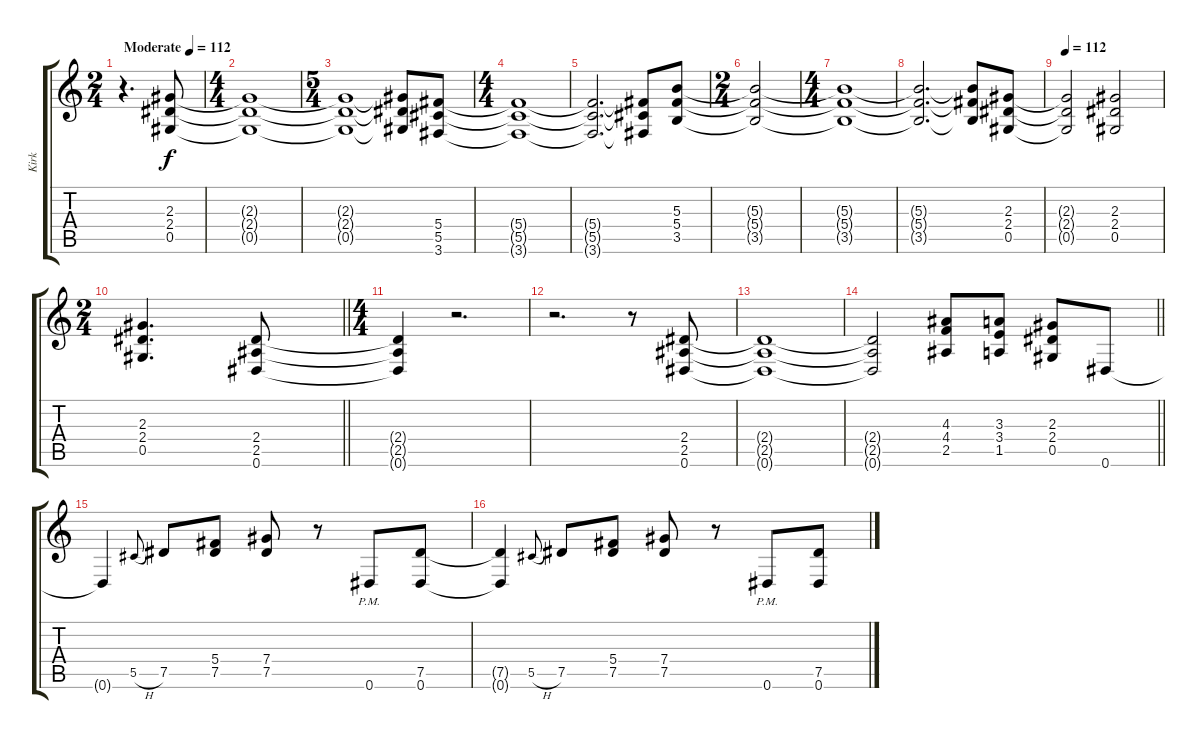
\track ("Kirk" "Kirk") {instrument distortionguitar}
\staff {score tabs}
\tuning (Eb4 Bb3 Gb3 Db3 Ab2 Eb2) {hide}
\ts (2 4)
\tempo (112 "Moderate")
\tempo 100
\tempo (112 "Moderate")
\clef g2
\ks c
r.4{d dy f instrument distortionguitar} (2.3 2.4 0.5).8 |
\ts (4 4)
(2.3{t} 2.4{t} 0.5{t}).1 |
\ts (5 4)
(2.3{t} 2.4{t} 0.5{t}).1 (2.3{t} 2.4{t} 0.5{t}).8 (5.4 5.5 3.6).8 |
\ts (4 4)
(5.4{t} 5.5{t} 3.6{t}).1 |
(5.4{t} 5.5{t} 3.6{t}).2{d} (5.4{t} 5.5{t} 3.6{t}).8 (5.3 5.4 3.5).8 |
\ts (2 4)
(5.3{t} 5.4{t} 3.5{t}).2 |
\ts (4 4)
(5.3{t} 5.4{t} 3.5{t}).1 |
(5.3{t} 5.4{t} 3.5{t}).2{d} (5.3{t} 5.4{t} 3.5{t}).8 (2.3 2.4 0.5).8 |
\tempo 112
(2.3{t} 2.4{t} 0.5{t}).2 (2.3 2.4 0.5).2 |
\ts (2 4)
\barLineRight lightlight
(2.3 2.4 0.5).4{d} (2.4 2.5 0.6).8 |
\ts (4 4)
\section ("" "")
(2.4{t} 2.5{t} 0.6{t}).4 r.2{d} |
r.2{d} r.8 (2.4 2.5 0.6).8 |
(2.4{t} 2.5{t} 0.6{t}).1 |
\barLineRight lightlight
(2.4{t} 2.5{t} 0.6{t}).2 (4.3 4.4 2.5).8 (3.3 3.4 1.5).8 (2.3 2.4 0.5).8 0.6.8 |
\section ("" "")
0.6{t}.4 5.5{h}.8{gr onbeat} 7.5.8 (5.4 7.5).8 (7.4 7.5).8 r.8 0.6{pm}.8 (7.5 0.6).8 |
(7.5{t} 0.6{t}).4 5.5{h}.8{gr onbeat} 7.5.8 (5.4 7.5).8 (7.4 7.5).8 r.8 0.6{pm}.8 (7.5 0.6).8
